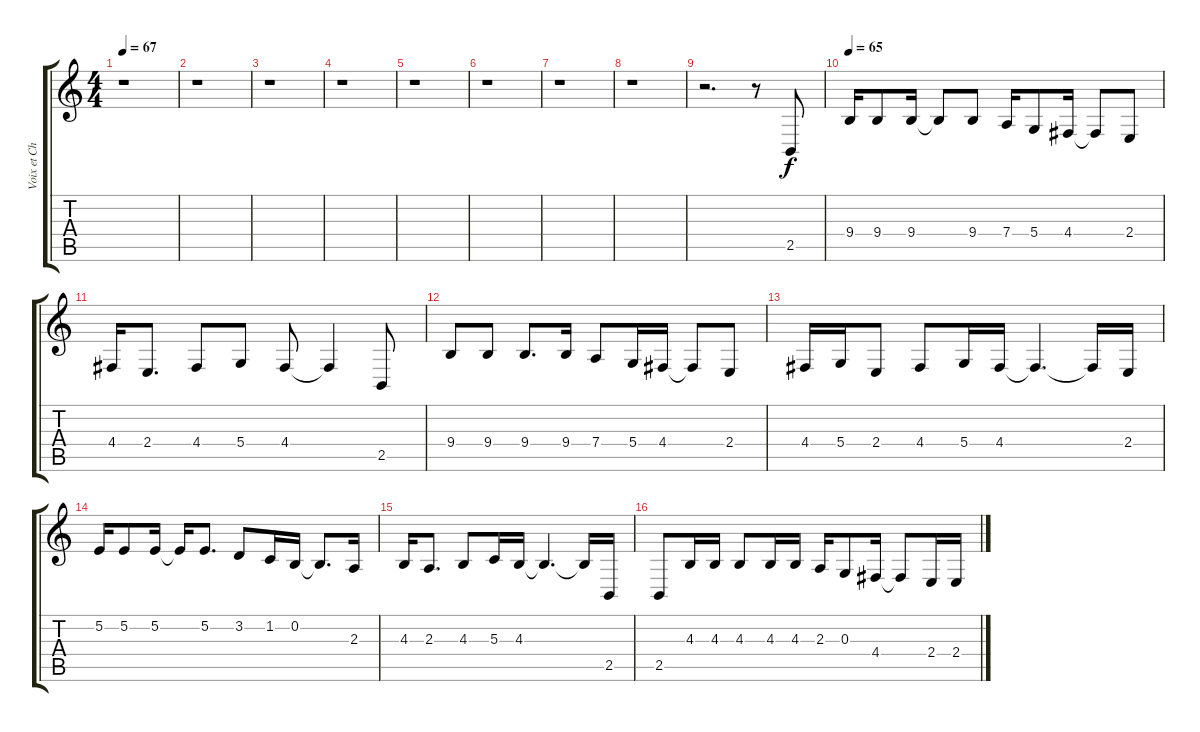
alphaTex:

\track ("Voix et Choeurs" "Voix et Ch") {instrument violin}
\staff {score tabs}
\tuning (E4 B3 G3 D3 A2 E2) {hide}
\ts (4 4)
\tempo 67
\clef g2
\ks c
r.1{dy f instrument violin} |
r.1 |
r.1 |
r.1 |
r.1 |
r.1 |
r.1 |
r.1 |
r.2{d} r.8 2.5.8{volume 10} |
\tempo 65
9.4.16 9.4.8 9.4.16 9.4{t}.8 9.4.8 7.4.16 5.4.8 4.4.16 4.4{t}.8 2.4.8 |
4.4.16 2.4.8{d} 4.4.8 5.4.8 4.4.8 4.4{t}.4 2.5.8 |
9.4.8 9.4.8 9.4.8{d} 9.4.16 7.4.8 5.4.16 4.4.16 4.4{t}.8 2.4.8 |
4.4.16 5.4.16 2.4.8 4.4.8 5.4.16 4.4.16 4.4{t}.4{d} 4.4{t}.16 2.4.16 |
5.2.16{volume 16} 5.2.8 5.2.16 5.2{t}.16 5.2.8{d} 3.2.8 1.2.16 0.2.16 0.2{t}.8{d} 2.3.16 |
4.3.16 2.3.8{d} 4.3.8 5.3.16 4.3.16 4.3{t}.4{d} 4.3{t}.16 2.5.16 |
2.5.8 4.3.16 4.3.16 4.3.8 4.3.16 4.3.16 2.3.16 0.3.8 4.4.16 4.4{t}.8 2.4.16 2.4.16
